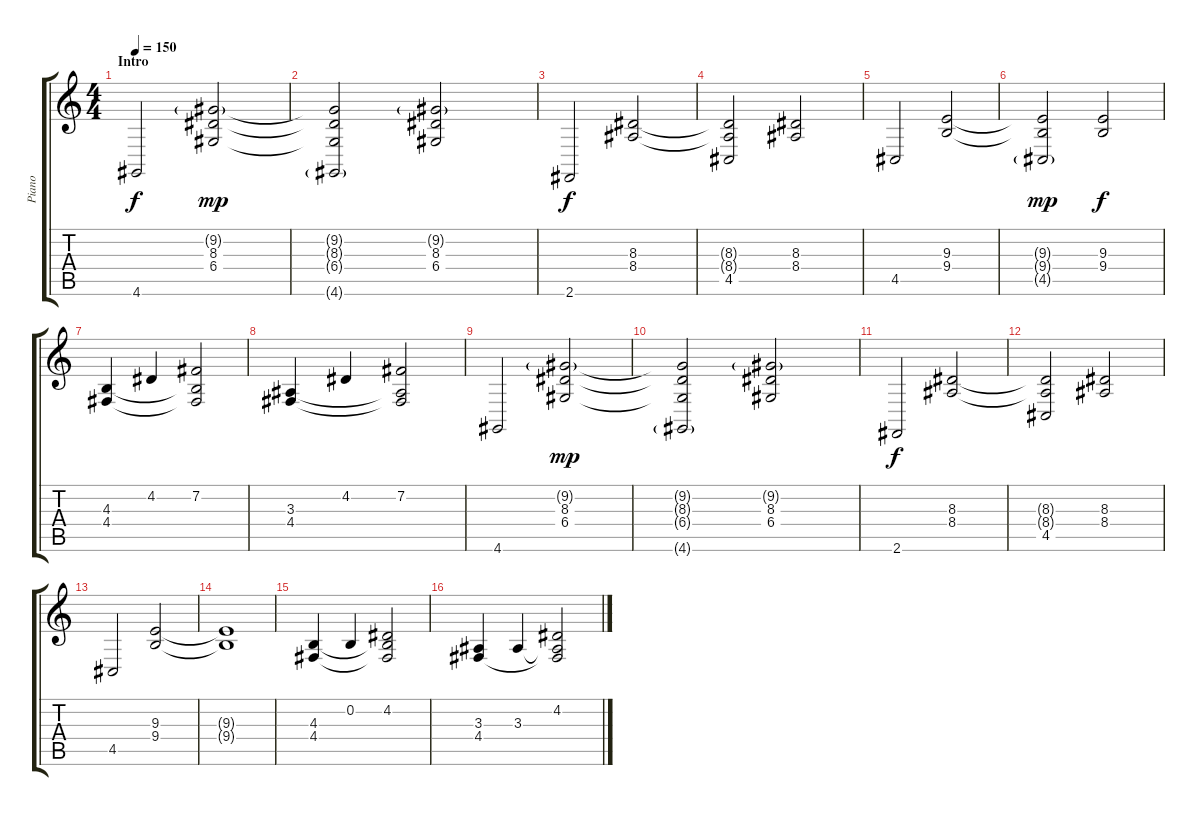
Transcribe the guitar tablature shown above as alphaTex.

\track ("Piano" "Piano") {instrument acousticgrandpiano}
\staff {score tabs}
\tuning (E4 B3 G3 D3 A2 E2) {hide}
\ts (4 4)
\section ("" "Intro")
\tempo 150
\clef g2
\ks c
4.6.2{dy f instrument acousticgrandpiano} (9.2{g} 8.3 6.4).2{dy mp} |
(9.2{t} 8.3{t} 6.4{t} 4.6{g}).2 (9.2{g} 8.3 6.4).2 |
2.6.2{dy f} (8.3 8.4).2 |
(8.3{t} 8.4{t} 4.5).2 (8.3 8.4).2 |
4.5.2 (9.3 9.4).2 |
(9.3{t} 9.4{t} 4.5{g}).2{dy mp} (9.3 9.4).2{dy f} |
(4.3 4.4).4 4.2.4 (7.2 4.3{t} 4.4{t}).2 |
(3.3 4.4).4 4.2.4 (7.2 3.3{t} 4.4{t}).2 |
4.6.2 (9.2{g} 8.3 6.4).2{dy mp} |
(9.2{t} 8.3{t} 6.4{t} 4.6{g}).2 (9.2{g} 8.3 6.4).2 |
2.6.2{dy f} (8.3 8.4).2 |
(8.3{t} 8.4{t} 4.5).2 (8.3 8.4).2 |
4.5.2 (9.3 9.4).2 |
(9.3{t} 9.4{t}).1 |
(4.3 4.4).4 0.2.4 (4.2 4.3{t} 4.4{t}).2 |
(3.3 4.4).4 3.3.4 (4.2 3.3{t} 4.4{t}).2
